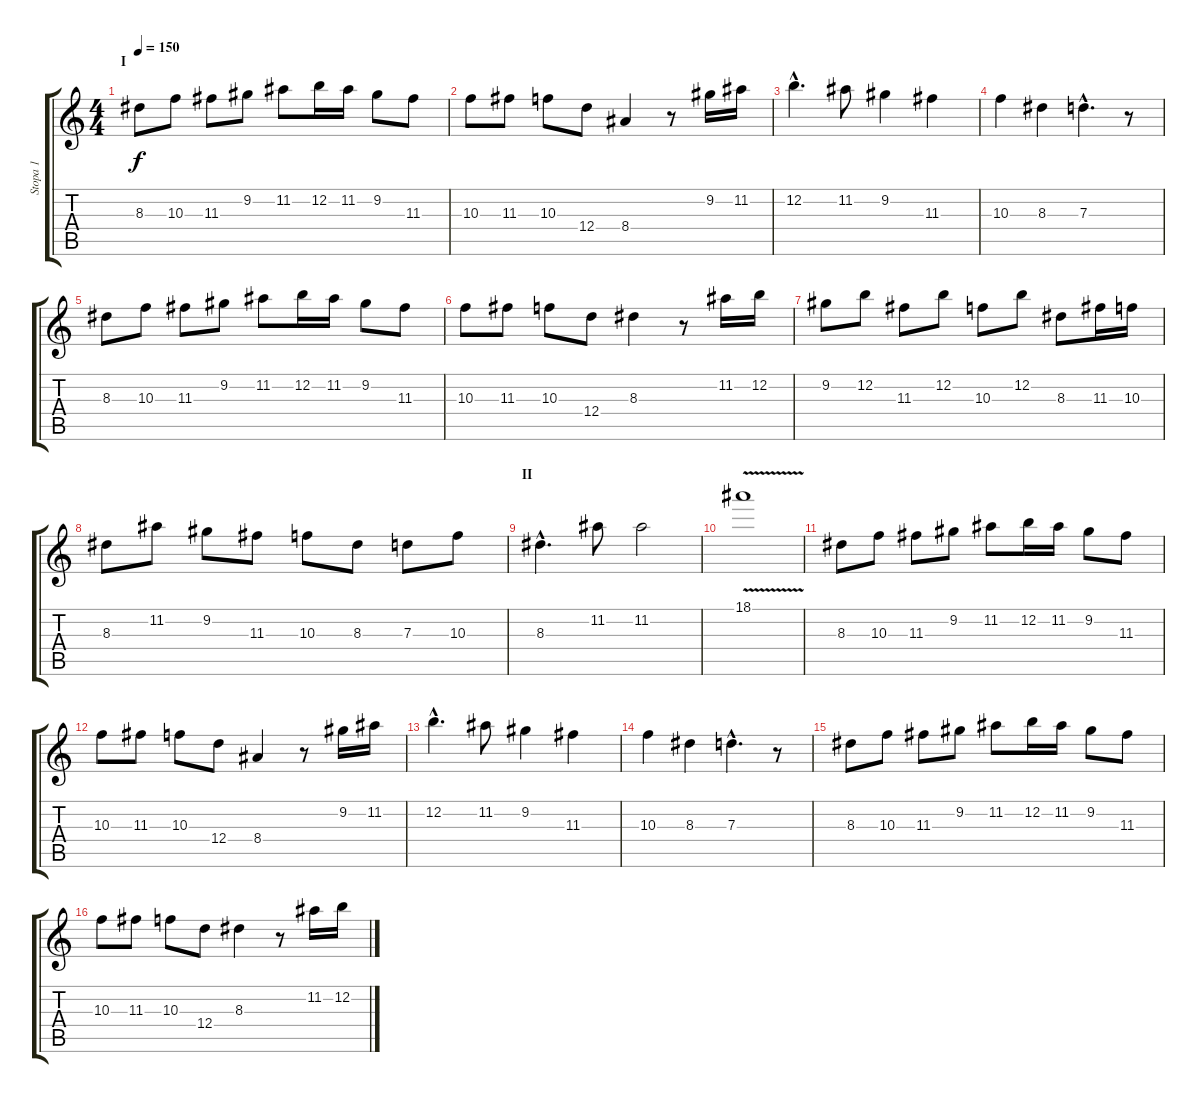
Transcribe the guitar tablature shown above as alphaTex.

\track ("Stopa 1" "Stopa 1") {instrument overdrivenguitar}
\staff {score tabs}
\tuning (E4 B3 G3 D3 A2 E2) {hide}
\ts (4 4)
\section ("" "I")
\tempo 150
\clef g2
\ks c
8.3.8{dy f instrument overdrivenguitar} 10.3.8 11.3.8 9.2.8 11.2.8 12.2.16 11.2.16 9.2.8 11.3.8 |
10.3.8 11.3.8 10.3.8 12.4.8 8.4.4 r.8 9.2.16 11.2.16 |
12.2{hac}.4{d} 11.2.8 9.2.4 11.3.4 |
10.3.4 8.3.4 7.3{hac}.4{d} r.8 |
8.3.8 10.3.8 11.3.8 9.2.8 11.2.8 12.2.16 11.2.16 9.2.8 11.3.8 |
10.3.8 11.3.8 10.3.8 12.4.8 8.3.4 r.8 11.2.16 12.2.16 |
9.2.8 12.2.8 11.3.8 12.2.8 10.3.8 12.2.8 8.3.8 11.3.16 10.3.16 |
8.3.8 11.2.8 9.2.8 11.3.8 10.3.8 8.3.8 7.3.8 10.3.8 |
\section ("" "II")
8.3{hac}.4{d} 11.2.8 11.2.2 |
18.1{v}.1 |
8.3.8 10.3.8 11.3.8 9.2.8 11.2.8 12.2.16 11.2.16 9.2.8 11.3.8 |
10.3.8 11.3.8 10.3.8 12.4.8 8.4.4 r.8 9.2.16 11.2.16 |
12.2{hac}.4{d} 11.2.8 9.2.4 11.3.4 |
10.3.4 8.3.4 7.3{hac}.4{d} r.8 |
8.3.8 10.3.8 11.3.8 9.2.8 11.2.8 12.2.16 11.2.16 9.2.8 11.3.8 |
10.3.8 11.3.8 10.3.8 12.4.8 8.3.4 r.8 11.2.16 12.2.16
